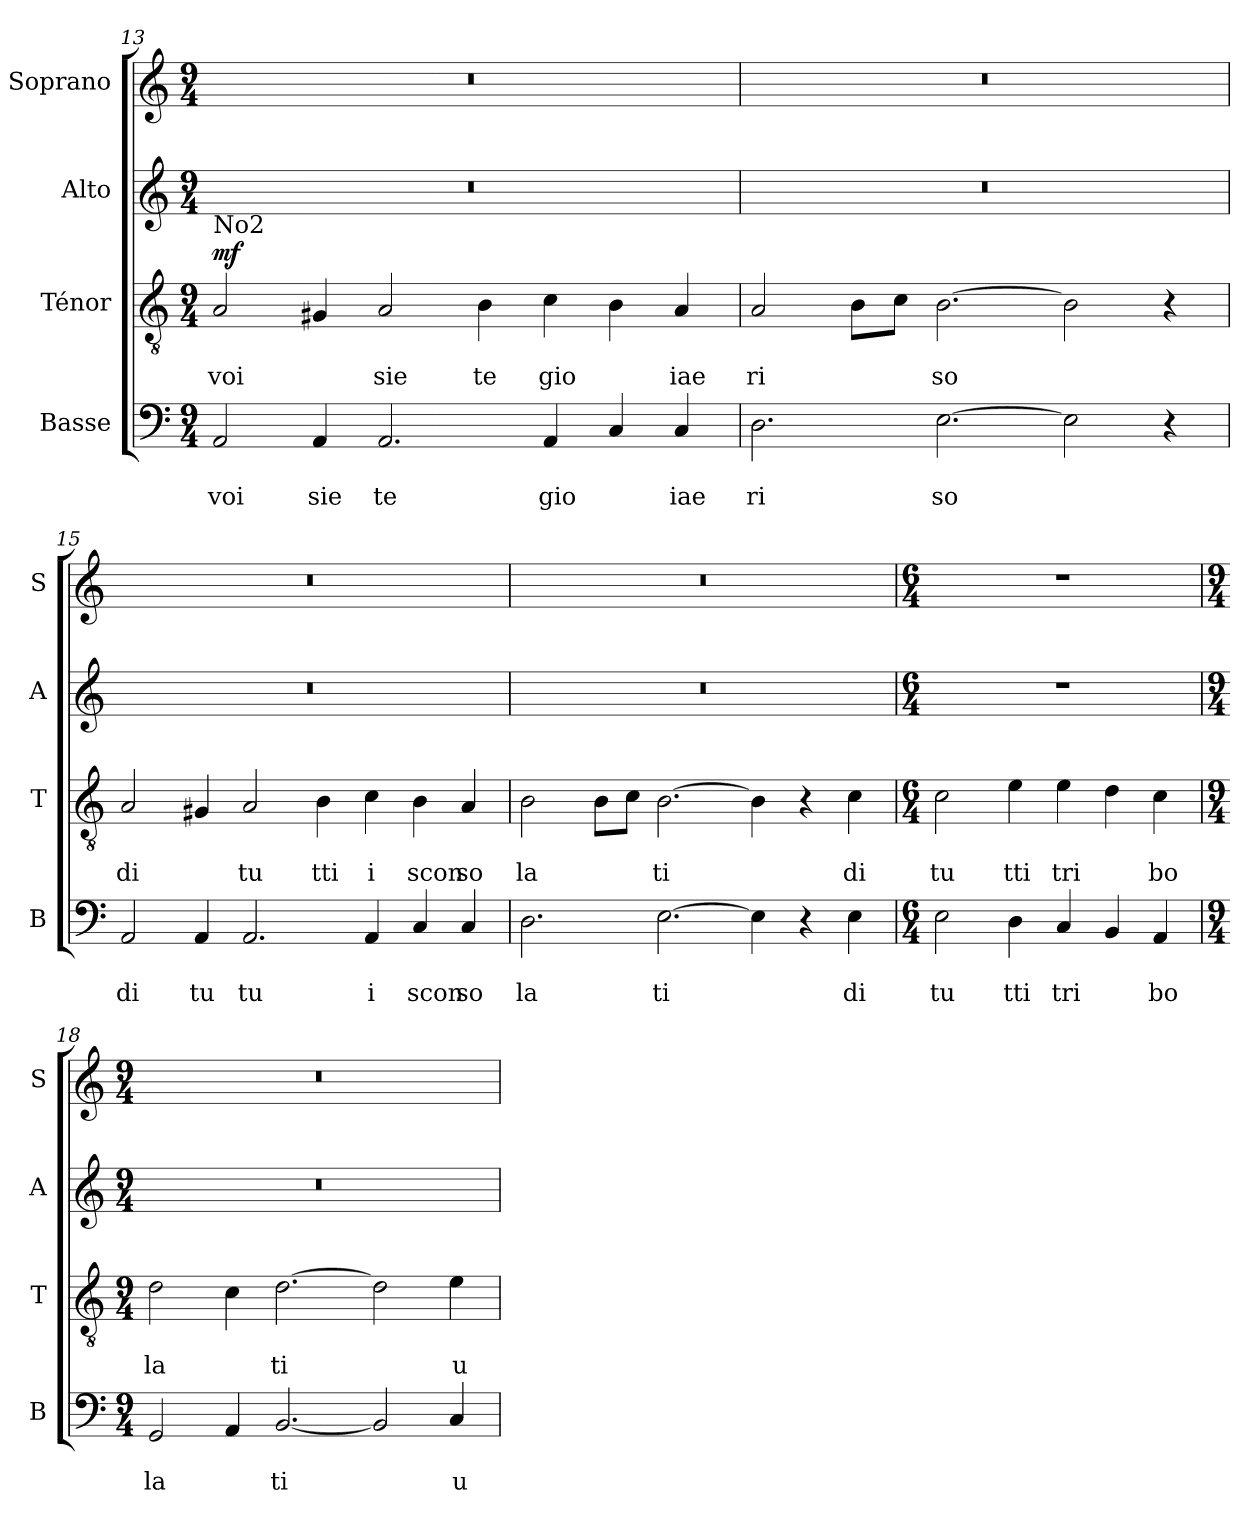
**kern	**text	**text	**kern	**text	**text	**dynam	**kern	**kern
*part4	*part4	*part4	*part3	*part3	*part3	*part3	*part2	*part1
*staff4	*staff4	*staff4	*staff3	*staff3	*staff3	*staff3	*staff2	*staff1
*I"Basse	*	*	*I"Ténor	*	*	*	*I"Alto	*I"Soprano
*I'B	*	*	*I'T	*	*	*	*I'A	*I'S
!!LO:LB:g=z
*clefF4	*	*	*clefGv2	*	*	*	*clefG2	*clefG2
*k[]	*	*	*k[]	*	*	*	*k[]	*k[]
*a:	*	*	*a:	*	*	*	*a:	*a:
*M9/4	*	*	*M9/4	*	*	*	*M9/4	*M9/4
=13	=13	=13	=13	=13	=13	=13	=13	=13
!	!	!	!LO:TX:a:t=No2	!	!	!	!	!
!	!	!LO:LY:b	!	!	!LO:LY:b	!LO:DY:b	!	!
2AA/	.	voi	2A/	.	voi	mf	4%9r	4%9r
!	!	!LO:LY:b	!	!	!	!	!	!
4AA/	.	sie	4G#X/	.	.	.	.	.
!	!	!LO:LY:b	!	!	!LO:LY:b	!	!	!
2.AA/	.	te	2A/	.	sie	.	.	.
!	!	!	!	!	!LO:LY:b	!	!	!
.	.	.	4B\	.	te	.	.	.
!	!	!LO:LY:b	!	!	!LO:LY:b	!	!	!
4AA/	.	gio	4c\	.	gio	.	.	.
4C/	.	.	4B\	.	.	.	.	.
!	!	!LO:LY:b	!	!	!LO:LY:b	!	!	!
4C/	.	iae	4A/	.	iae	.	.	.
=14	=14	=14	=14	=14	=14	=14	=14	=14
!	!	!LO:LY:b	!	!	!LO:LY:b	!	!	!
2.D\	.	ri	2A/	.	ri	.	4%9r	4%9r
.	.	.	8B\L	.	.	.	.	.
.	.	.	8c\J	.	.	.	.	.
!	!	!LO:LY:b	!	!	!LO:LY:b	!	!	!
[2.E\	.	so	[2.B\	.	so	.	.	.
2E\]	.	.	2B\]	.	.	.	.	.
4r	.	.	4r	.	.	.	.	.
=15	=15	=15	=15	=15	=15	=15	=15	=15
!	!	!LO:LY:b	!	!	!LO:LY:b	!	!	!
2AA/	.	di	2A/	.	di	.	4%9r	4%9r
!	!	!LO:LY:b	!	!	!	!	!	!
4AA/	.	tu	4G#X/	.	.	.	.	.
!	!	!LO:LY:b	!	!	!LO:LY:b	!	!	!
2.AA/	.	tu	2A/	.	tu	.	.	.
!	!	!	!	!	!LO:LY:b	!	!	!
.	.	.	4B\	.	tti	.	.	.
!	!	!LO:LY:b	!	!	!LO:LY:b	!	!	!
4AA/	.	i	4c\	.	i	.	.	.
!	!	!LO:LY:b	!	!	!LO:LY:b	!	!	!
4C/	.	scon	4B\	.	scon	.	.	.
!	!	!LO:LY:b	!	!	!LO:LY:b	!	!	!
4C/	.	so	4A/	.	so	.	.	.
!!LO:LB:g=z
=16	=16	=16	=16	=16	=16	=16	=16	=16
!	!	!LO:LY:b	!	!	!LO:LY:b	!	!	!
2.D\	.	la	2B\	.	la	.	4%9r	4%9r
.	.	.	8B\L	.	.	.	.	.
.	.	.	8c\J	.	.	.	.	.
!	!	!LO:LY:b	!	!	!LO:LY:b	!	!	!
[2.E\	.	ti	[2.B\	.	ti	.	.	.
4E\]	.	.	4B\]	.	.	.	.	.
4r	.	.	4r	.	.	.	.	.
!	!	!LO:LY:b	!	!	!LO:LY:b	!	!	!
4E\	.	di	4c\	.	di	.	.	.
=17	=17	=17	=17	=17	=17	=17	=17	=17
*M6/4	*	*	*M6/4	*	*	*	*M6/4	*M6/4
!	!	!LO:LY:b	!	!	!LO:LY:b	!	!	!
2E\	.	tu	2c\	.	tu	.	1.r	1.r
!	!	!LO:LY:b	!	!	!LO:LY:b	!	!	!
4D\	.	tti	4e\	.	tti	.	.	.
!	!	!LO:LY:b	!	!	!LO:LY:b	!	!	!
4C/	.	tri	4e\	.	tri	.	.	.
4BB/	.	.	4d\	.	.	.	.	.
!	!	!LO:LY:b	!	!	!LO:LY:b	!	!	!
4AA/	.	bo	4c\	.	bo	.	.	.
=18	=18	=18	=18	=18	=18	=18	=18	=18
*M9/4	*	*	*M9/4	*	*	*	*M9/4	*M9/4
!	!	!LO:LY:b	!	!	!LO:LY:b	!	!	!
2GG/	.	la	2d\	.	la	.	4%9r	4%9r
4AA/	.	.	4c\	.	.	.	.	.
!	!	!LO:LY:b	!	!	!LO:LY:b	!	!	!
[2.BB/	.	ti	[2.d\	.	ti	.	.	.
2BB/]	.	.	2d\]	.	.	.	.	.
!	!	!LO:LY:b	!	!	!LO:LY:b	!	!	!
4C/	.	u	4e\	.	u	.	.	.
=	=	=	=	=	=	=	=	=
*-	*-	*-	*-	*-	*-	*-	*-	*-
